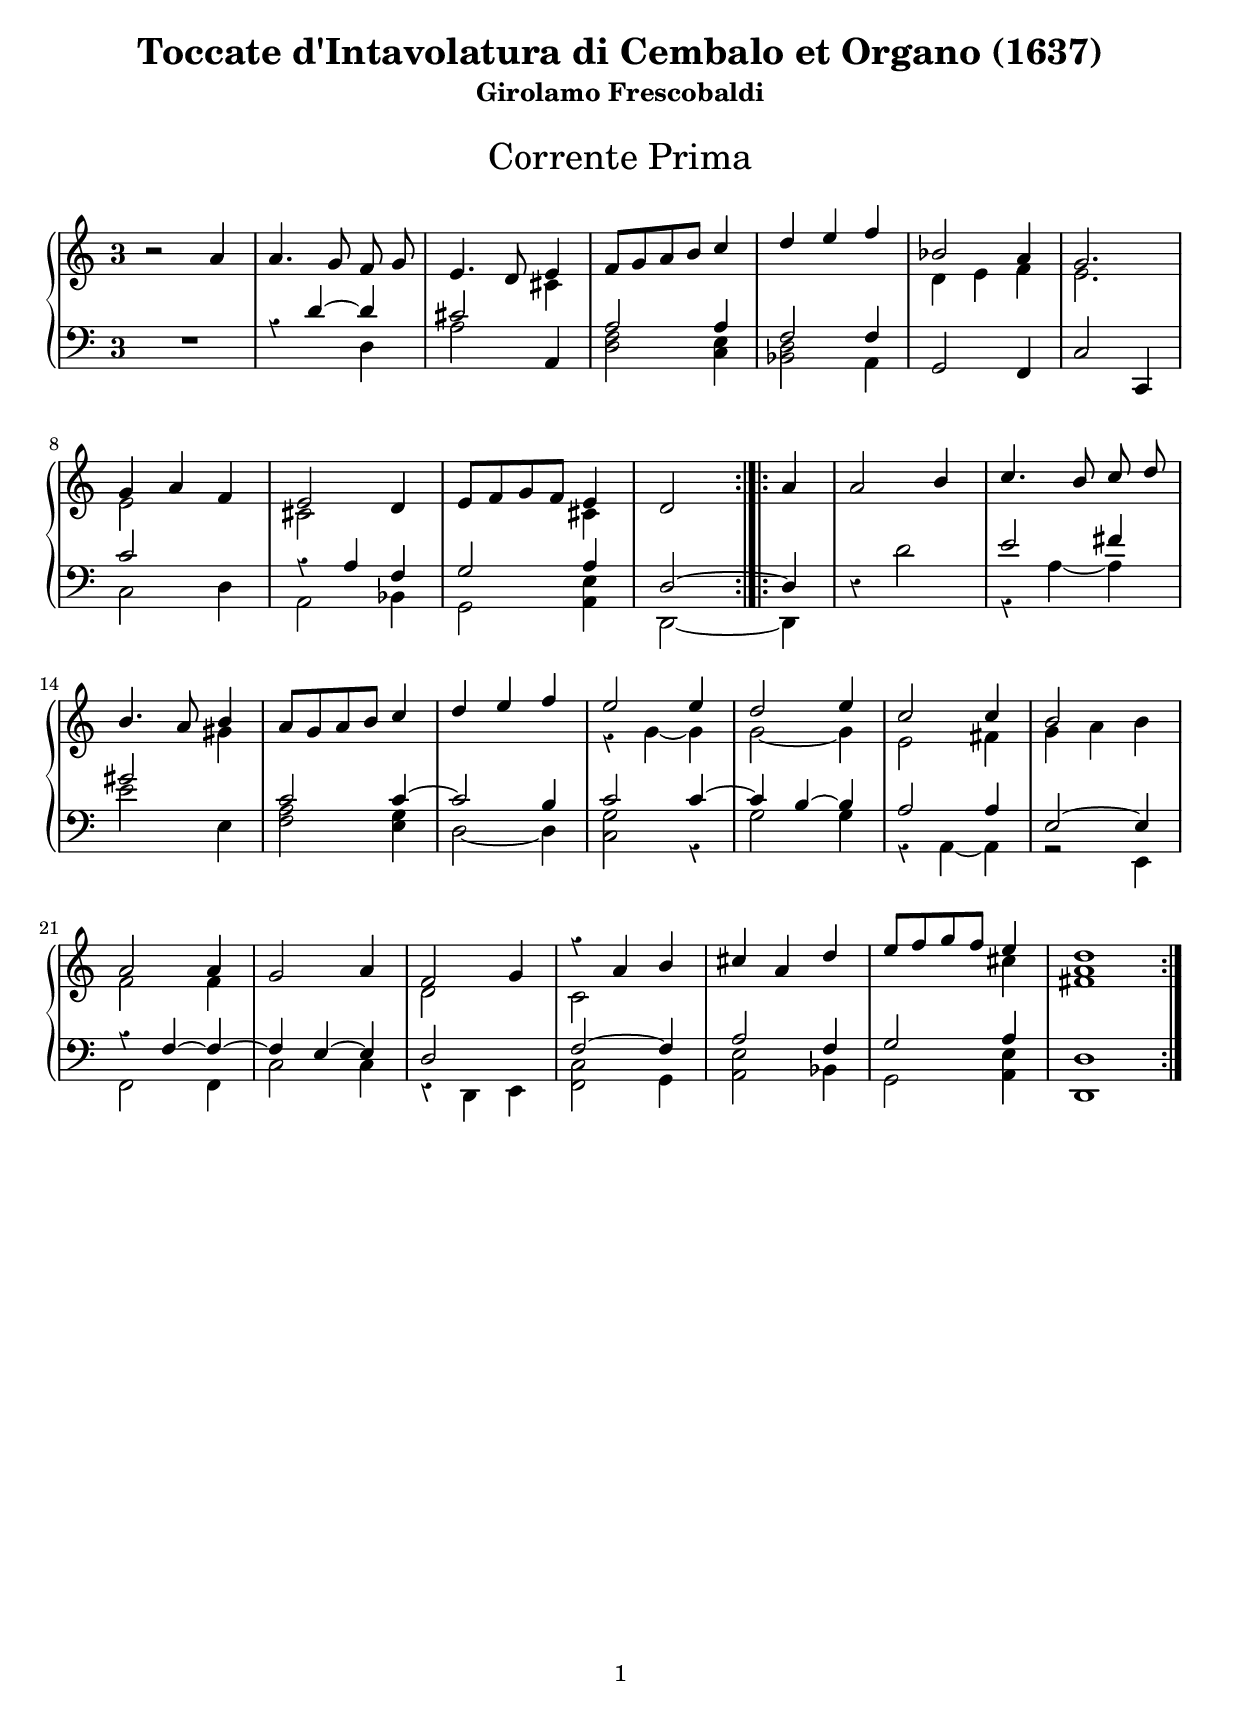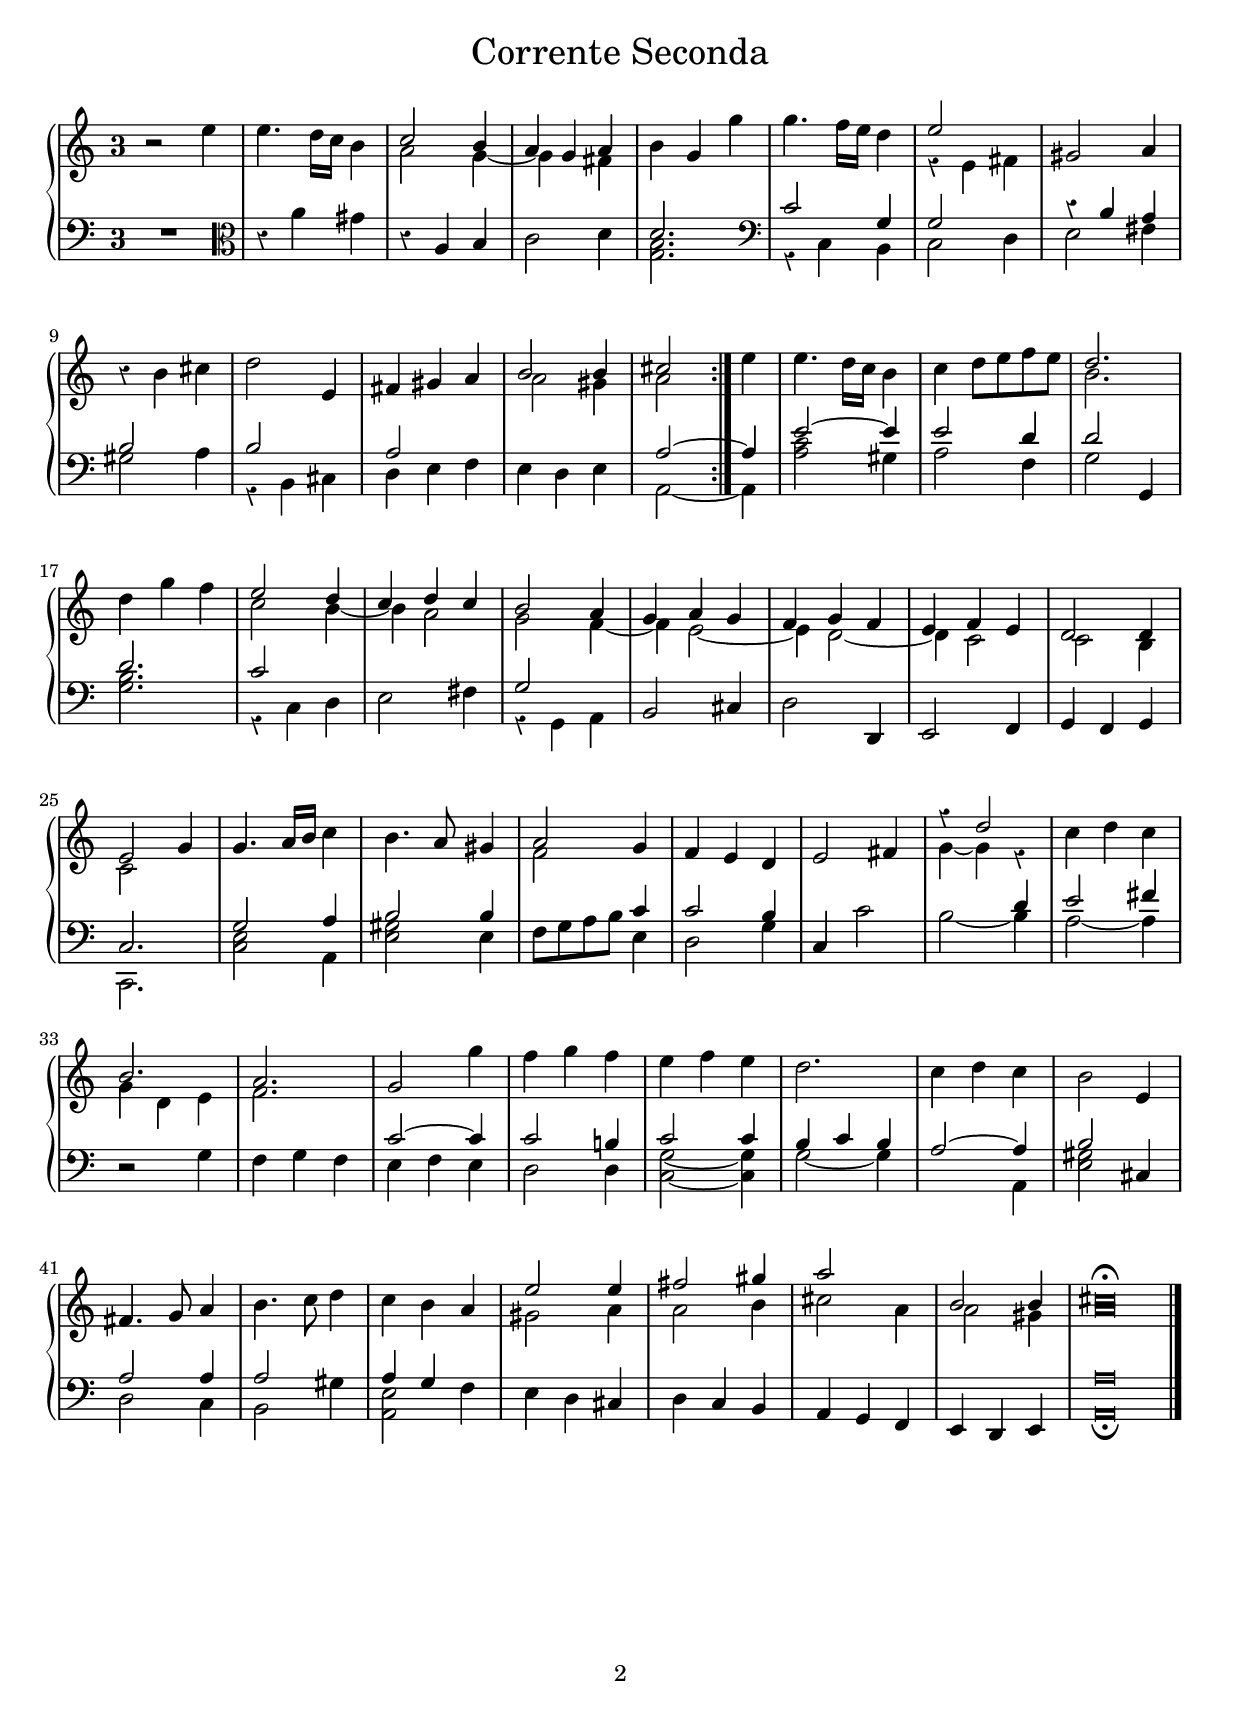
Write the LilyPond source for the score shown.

\version "2.18.2"
\language "english"

#(set-default-paper-size "a4")

\paper {
	top-margin = .9\cm
	bottom-margin = .8\cm
	%system-count = #6
	max-systems-per-page = 6
	ragged-bottom = ##t
	system-system-spacing #'basic-distance = #13
	print-all-headers = ##t

	% Page numbers bottom, centered
	% From Lilypond Notation Reference section 3.2.2 Custom titles headers and footers
	print-page-number = ##t
	print-first-page-number = ##t
	oddHeaderMarkup = \markup \null
	evenHeaderMarkup = \markup \null
	oddFooterMarkup = \markup {
		\fill-line {
			\on-the-fly \print-page-number-check-first
			\fromproperty #'page:page-number-string
		}
	}
	evenFooterMarkup = \oddFooterMarkup
	}

\layout {
 	indent = #0
}


% Global title
\header {
	title = "Toccate d'Intavolatura di Cembalo et Organo (1637)"
	subtitle = "Girolamo Frescobaldi"
	composer = " " % To make space below title
}


%%%%%%%%%%%%%%%%%%%%%%
%%  Corrente Prima  %%
%%%%%%%%%%%%%%%%%%%%%%

% Notes:
%
%   Bars 2,13: The separation of the groups of three eighth-notes in
%   the original has been preserved.
%

CorrI_upst = \relative c'' {
	\clef treble
	\time 3/4
	r2 a4 | a4. \autoBeamOff g8 f g \autoBeamOn |
	e4. d8 <<e4 \\ cs>>| \override Stem.direction=#UP f8 g a b c4 |
	d e f \revert Stem.directon | <<{bf,2 a4} \\ {d, e f}>> |
	<< g2. \\ e>> | \break << {g4 a} \\ e2>> f4 |
	<<e2 \\ cs>> d4 | e8 f g f <<e4 \\cs >> |
	d2 \bar ":|.|:" a'4 | a2 b4 |
	c4. \autoBeamOff b8 c d \autoBeamOn | \break b4. a8 <<b4 \\ gs>> |
	a8 g a b c4 | d e f |
	<<{e2 e4} \\ {r4 g, ~ g}>> | <<{d'2 e4} \\ {g,2 ~ g4}>> |
	<<{c2 c4} \\ {e,2 fs4}>> | <<{b2 s4} \\ {g4 a b}>> | \break
	<<{a2 a4} \\ {f2 f4}>> | g2 a4 |
	<<{f2 g4} \\ {d2 s4}>> | <<{r4 a' b} \\ {c,2 s4}>> |
	cs'4 a d | e8 f g f <<e4 \\ cs>> |
	<<d1*3/4 a fs>>
	\bar ":|."
	}

CorrI_downst = \relative c' {
	\clef bass
	R2. | << {r4 d ~ d } \\ {s2 d,4}>> |
	<<cs'2 \\ a>> a,4 | <<a'2 \\ f d>> <<a'4 \\ e c>> |
	<<f2 \\ d bf>> <<f'4 \\ a,>> | g2 f4 |
	c'2 c,4 | <<c''2 \\ c,>> d4 |
	<<{r a'4 f} \\ {a,2 bf4}>> | <<g'2 \\ g,>> <<a'4 \\ e a,>> |
	<<{d2 ~ d4} \\ {d,2 ~ d4}>> | r4 d''2 |
	<<{e2 fs4} \\ {r4 a, ~ a}>> | <<gs'2 \\ e>> e,4 |
	<<c'2 \\ a f>> <<c'4 ~ \\ g e>> | <<c'2 \\ d, ~>> <<b'4 \\ d,>> |
	<<c'2 \\ g c,>> <<c'4 ~ \\ r>> | <<{c4 b ~ b} \\ {g2 g4}>> |
	<<{a2 a4} \\ {r4 a, ~ a}>> | <<{e'2 ~ e4} \\ {r2 e,4}>> |
	<<{r4 f' ~ f ~} \\ {f,2 f4}>> | <<{f'4 e ~ e} \\ {c2 c4}>> |
	<<{d2 s4} \\ {r4 d, e}>> | <<f'2 ~ \\ c f,>> <<f'4 \\ g,>> |
	<<a'2 \\ e a,>> <<f'4 \\ bf,>> | <<g'2 \\ g,>> <<a'4 \\ e a,>> |
	<<d1*3/4 d,>>
	}


\score {
	\header {
		title = \markup {\medium "Corrente Prima" }
		composer = ##f
		subtitle = ##f
	}
	\new PianoStaff <<
	\new Staff = "up" {
		#(set-accidental-style 'forget)
		\override Staff.TimeSignature.style = #'single-digit
		\override Staff.Rest.style = #'classical
		\override Staff.NoteHead.style = #'baroque
		\override Script.padding = #0.55
		\CorrI_upst
		}
	\new Staff = "down" {
		#(set-accidental-style 'forget)
		\override Staff.TimeSignature.style = #'single-digit
		\override Staff.Rest.style = #'classical
		\override Staff.NoteHead.style = #'baroque
		\override Script.padding = #0.2
		\CorrI_downst
		}
	>>
}


\pageBreak

%%%%%%%%%%%%%%%%%%%%%%%%
%%  Corrente Seconda  %%
%%%%%%%%%%%%%%%%%%%%%%%%

% Notes:
%
%   Bars 1-5: No change of clef is required in the original publication
%   since the left hand is written on 8 lines extending up to the G
%   above middle-C. For this transcription, the alto-clef was used as
%   it is reasonably familiar and it corresponds to the top section of
%   the original staff (top line is the G above middle-C).
%
%   Bar 25: There is a mark attached to the stem of the E which could
%   be a partially written G. However, in this notation chords
%   typically have a stem on each note head, rather than one for the
%   whole chord as in modern notation (see, for example, Corrente
%   Terza, bar 23, RH). Therefore the possibility of this G being
%   present has been rejected for this transcription.
%
%   Bar 36: B natural marked as B sharp in the original.  This
%   corresponds to the notational convention of the time in which a
%   sharp, rather than a natural, cancelled a flat.
%

CorrII_upst = \relative c'' {
	\clef treble
	\time 3/4
	r2 e4 | e4. d16 c b4 |
	<<{c2 b4} \\ {a2 g4 ~ }>> | <<a \\ g>> g <<a \\ fs>> |
	b g g' | g4. f16 e d4 |
	<<{e2 s4} \\ {r4 e, fs}>> | gs2 a4 | \break
	r b cs | d2 e,4 |
	fs gs a | <<{b2 b4} \\ {a2 gs4}>> |
	<<cs2 \\ a>> \bar ":|." e'4 | e4. d16 c b4 |
	c4 d8 e f e | <<d2. \\ b>> | \break
	d4 g f | <<{e2 d4} \\ {c2 b4~}>> |
	<<{c4 d c} \\ {b4 a2}>> | <<{b2 a4} \\ {g2 f4~}>> |
	<<{g4 a g} \\ {f4 e2~}>> | <<{f4 g f} \\ {e4 d2~}>> |
	<<{e4 f e} \\ {d4 c2}>> | <<{d2 d4} \\ {c2 b4}>> | \break
	<<{e2 g4} \\ {c,2 s4}>> | g'4. a16 b c4 |
	b4. a8 gs4 | <<{a2 g4} \\ {f2 s4}>> |
	f4 e d | e2 fs4 |
	<<{r4 d'2} \\ {g,4 ~ g r}>> | c4 d c | \break
	<<b2. \\ {g4 d e}>> | <<a2. \\ f>> |
	g2 g'4 | f g f |
	e f e | d2. |
	c4 d c | b2 e,4 | \break
	fs4. g8 a4 | b4. c8 d4 |
	c b a | <<{e'2 e4} \\ {gs,2 a4}>> |
	<<{fs'2 gs4} \\ {a,2 b4}>> | <<{a'2 s4} \\ {cs,2 a4}>> |
	<<{b2 b4} \\ {a2 gs4}>> | <<cs\breve*3/8\fermata \\ a>>
	\bar "|."
	}

CorrII_downst = \relative c'' {
	\clef bass
	R2. | \clef alto r4 a gs |
	r a, b | c2 d4 |
	<<d2. \\ b g>> | \clef bass <<{c2 g4} \\ {r4 c, b}>> |
	<< g'2 \\ c, >> d4 | <<{r4 b' a} \\ {e2 fs4}>> |
	<<b2 \\ gs>> a4 | <<{b2 s4} \\ {r4 b, cs}>> |
	<<{a'2 s4} \\ {d,4 e f}>> | e d e |
	<<{a2 ~ a4} \\ {a,2 ~ a4}>> | <<e''2 ~ \\ c a>> <<e'4 \\ gs,>> |
	<<{e'2 d4} \\ {a2 f4}>> | <<d'2 \\ g,>> g,4 |
	<<d''2. \\ b g>> | <<{c2 s4} \\ {r4 c, d}>> |
	e2 fs4 | <<{g2 s4} \\ {r4 g, a}>> |
	b2 cs4 | d2 d,4 |
	e2 f4 | g f g |
	<<c2. \\ c,>> | <<g''2 \\ e  c>> <<a'4 \\ a,>> |
	<<b'2 \\ gs  e>> <<b'4 \\ e,>> | f8 g a b << c4 \\ e,>> |
	<<{c'2 b4} \\ {d,2 g4}>> | c,4 c'2 |
	<<{s2 d4} \\ {b2 ~ b4}>> | <<{e2 fs4} \\ {a,2 ~ a4}>> |
	r2 g4 | f g f |
	<<{c'2 ~ c4} \\ {e,4 f e}>> | <<{c'2 b!4} \\ {d,2 d4}>> |
	<<{c'2 c4} \\ {g2 ~ g4} {c,2 ~ c4}>> | <<{b'4 c b} \\ {g2 ~ g4}>> |
	<<{a2 ~ a4} \\ {s2 a,4}>> | <<b'2 \\ gs e>> cs4 |
	<<{a'2 a4} \\ {d,2 c4}>> | <<a'2 \\ b,>> gs'4 |
	<<{a4 g} \\ e2 a,>> f'4 | e4 d cs |
	d c b | a g f |
	e d e | <<a'\breve*3/8 \\ a,\fermata>>
	}


\score {
	\header {
		title = \markup {\medium "Corrente Seconda" }
		composer = ##f
		subtitle = ##f
	}
	\new PianoStaff <<
	\new Staff = "up" {
		#(set-accidental-style 'forget)
		\override Staff.TimeSignature.style = #'single-digit
		\override Staff.Rest.style = #'classical
		\override Staff.NoteHead.style = #'baroque
		\override Script.padding = #0.55
		\CorrII_upst
		}
	\new Staff = "down" {
		#(set-accidental-style 'forget)
		\override Staff.TimeSignature.style = #'single-digit
		\override Staff.Rest.style = #'classical
		\override Staff.NoteHead.style = #'baroque
		\override Script.padding = #0.2
		\CorrII_downst
		}
	>>
}

